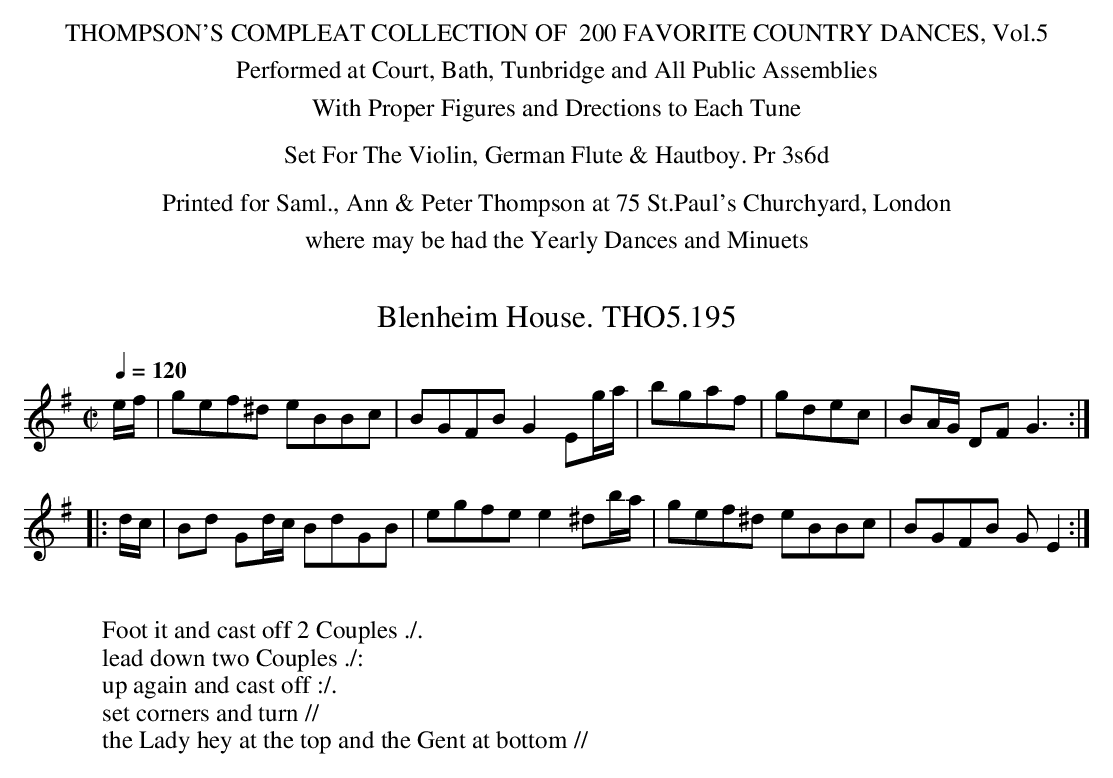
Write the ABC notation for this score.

X:1
T:Blenheim House. THO5.195
M:C|
L:1/8
Q:1/4=120
K:Emin
e/f/|gef^d eBBc|BGFB G2 Eg/a/|bgaf|gdec|BA/G/ DF G3:|
|:d/c/|Bd Gd/c/ BdGB|egfe e2 ^db/a/|gef^d eBBc|BGFB GE2:|
W:
W:Foot it and cast off 2 Couples ./.
W:lead down two Couples ./:
W:up again and cast off :/.
W:set corners and turn //
W:the Lady hey at the top and the Gent at bottom //
